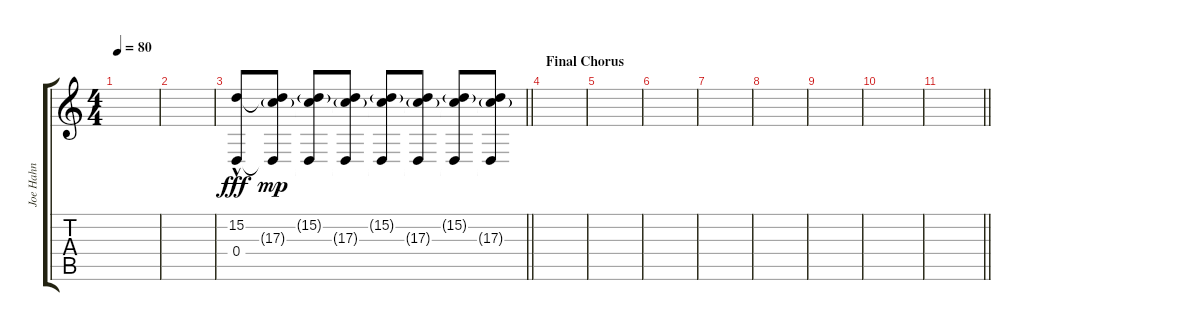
\track ("Joe Hahn" "Joe Hahn") {instrument electricpiano1}
\staff {score tabs}
\tuning (E4 B3 G3 D3 A2 E2) {hide}
\ts (4 4)
\tempo 80
\clef g2
\ks c
|
|
\barLineRight lightlight
(15.2{hac} 0.4{hac}).8{dy fff} (15.2{t} 17.3{g} 0.4{t}).8{dy mp} (15.2{g} 17.3{t} 0.4{t}).8 (15.2{t} 17.3{g} 0.4{t}).8 (15.2{g} 17.3{t} 0.4{t}).8 (15.2{t} 17.3{g} 0.4{t}).8 (15.2{g} 17.3{t} 0.4{t}).8 (15.2{t} 17.3{g} 0.4{t}).8 |
\section ("" "Final Chorus")
|
|
|
|
|
|
|
\barLineRight lightlight
